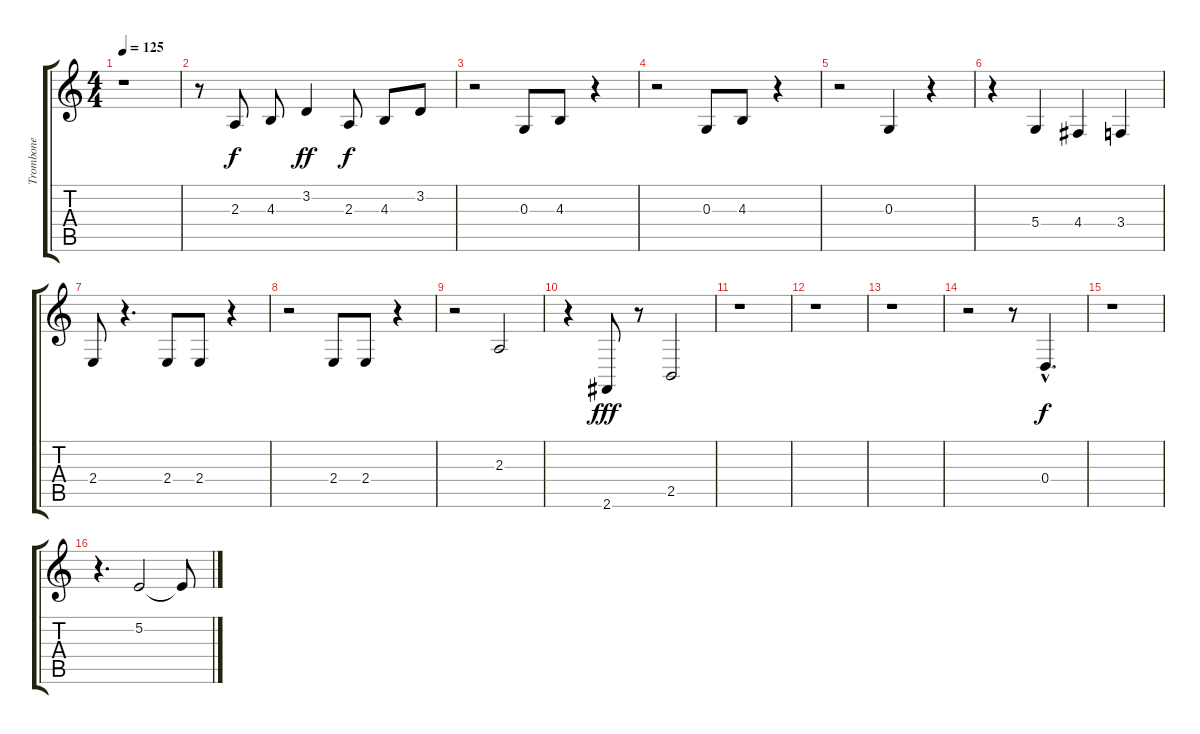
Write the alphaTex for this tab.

\track ("Trombone" "Trombone") {instrument trombone}
\staff {score tabs}
\tuning (E4 B3 G3 D3 A2 E2) {hide}
\ts (4 4)
\tempo 125
\clef g2
\ks c
r.1{dy f} |
r.8 2.3.8 4.3.8 3.2.4{dy ff} 2.3.8{dy f} 4.3.8 3.2.8 |
r.2 0.3.8{volume 12} 4.3.8 r.4 |
r.2 0.3.8 4.3.8 r.4 |
r.2 0.3.4 r.4 |
r.4 5.4.4 4.4.4 3.4.4 |
2.4.8 r.4{d} 2.4.8{volume 16} 2.4.8 r.4 |
r.2 2.4.8 2.4.8 r.4 |
r.2 2.3.2 |
r.4 2.6.8{dy fff} r.8 2.5.2 |
r.1 |
r.1 |
r.1 |
r.2 r.8 0.4{hac}.4{d dy f} |
r.1 |
r.4{d} 5.2.2 5.2{t}.8
